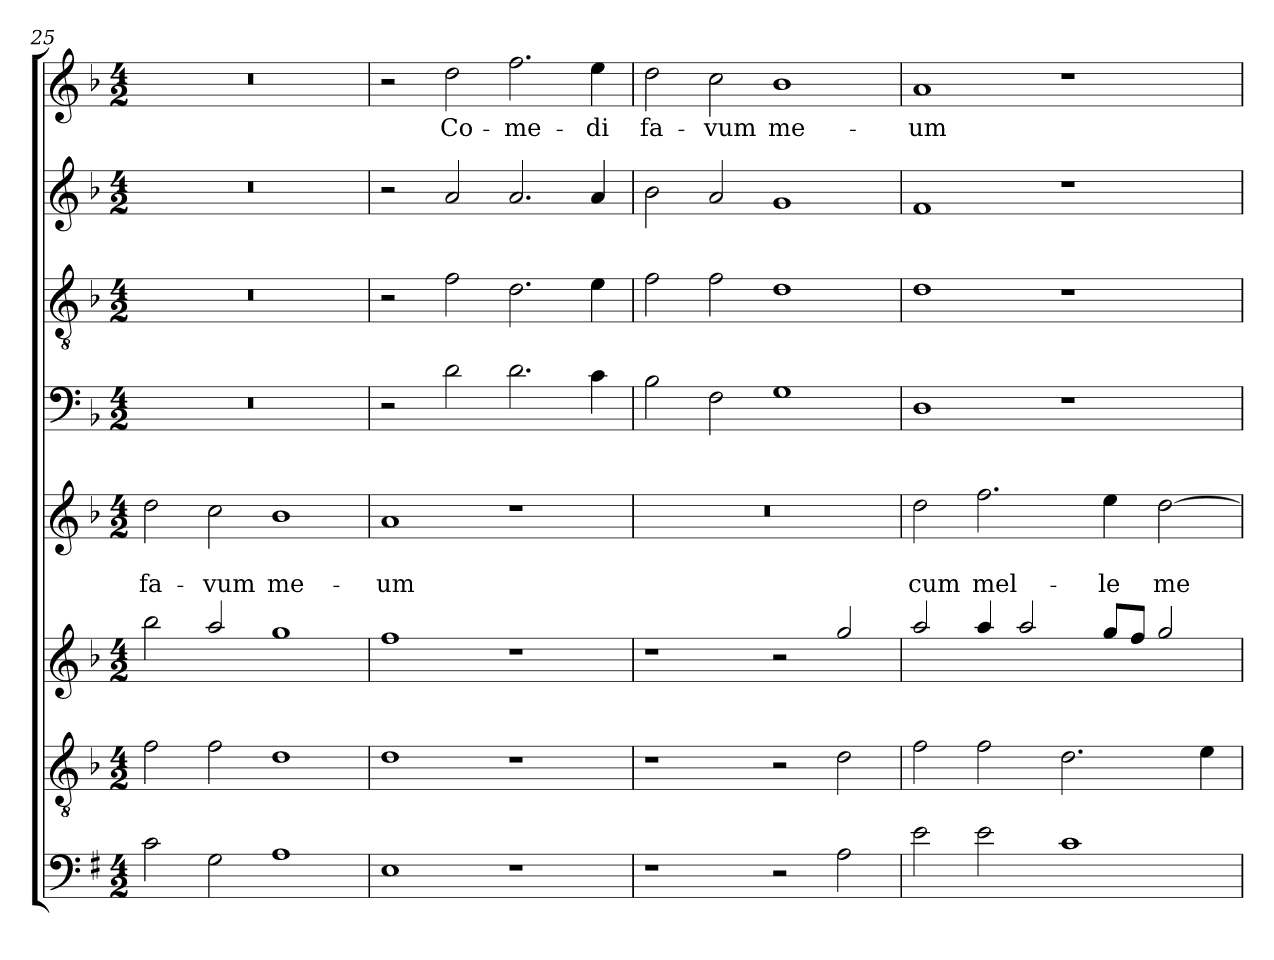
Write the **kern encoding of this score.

**kern	**kern	**kern	**kern	**text	**text	**kern	**kern	**kern	**kern	**text
*part8	*part7	*part6	*part5	*part5	*part5	*part4	*part3	*part2	*part1	*part1
*staff8	*staff7	*staff6	*staff5	*staff5	*staff5	*staff4	*staff3	*staff2	*staff1	*staff1
*clefF4	*clefGv2	*clefG2	*clefG2	*	*	*clefF4	*clefGv2	*clefG2	*clefG2	*
*ITrd1c2	*	*ITrd8c14	*	*	*	*	*	*	*	*
*k[b-]	*k[b-]	*k[b-]	*k[b-]	*	*	*k[b-]	*k[b-]	*k[b-]	*k[b-]	*
*d:	*d:	*d:	*d:	*	*	*d:	*d:	*d:	*d:	*
*M4/2	*M4/2	*M4/2	*M4/2	*	*	*M4/2	*M4/2	*M4/2	*M4/2	*
=25	=25	=25	=25	=25	=25	=25	=25	=25	=25	=25
!	!	!	!	!	!LO:LY:b	!	!	!	!	!
2B-\	2f\	2b-\	2dd\	.	fa-	0r	0r	0r	0r	.
!	!	!	!	!	!LO:LY:b	!	!	!	!	!
2F\	2f\	2a/	2cc\	.	-vum	.	.	.	.	.
!	!	!	!	!	!LO:LY:b	!	!	!	!	!
1G	1d	1g	1b-	.	me-	.	.	.	.	.
=26	=26	=26	=26	=26	=26	=26	=26	=26	=26	=26
!	!	!	!	!	!LO:LY:b	!	!	!	!	!
1D	1d	1f	1a	.	-um	2r	2r	2r	2r	.
!	!	!	!	!	!	!	!	!	!	!LO:LY:b
.	.	.	.	.	.	2d\	2f\	2a/	2dd\	Co-
!	!	!	!	!	!	!	!	!	!	!LO:LY:b
1r	1r	1r	1r	.	.	2.d\	2.d\	2.a/	2.ff\	-me-
!	!	!	!	!	!	!	!	!	!	!LO:LY:b
.	.	.	.	.	.	4c\	4e\	4a/	4ee\	-di
!!LO:PB:g=z
=27	=27	=27	=27	=27	=27	=27	=27	=27	=27	=27
!	!	!	!	!	!	!	!	!	!	!LO:LY:b
1r	1r	1r	0r	.	.	2B-\	2f\	2b-\	2dd\	fa-
!	!	!	!	!	!	!	!	!	!	!LO:LY:b
.	.	.	.	.	.	2F\	2f\	2a/	2cc\	-vum
!	!	!	!	!	!	!	!	!	!	!LO:LY:b
2r	2r	2r	.	.	.	1G	1d	1g	1b-	me-
2G\	2d\	2g/	.	.	.	.	.	.	.	.
=28	=28	=28	=28	=28	=28	=28	=28	=28	=28	=28
!	!	!	!	!	!LO:LY:b	!	!	!	!	!LO:LY:b
2d\	2f\	2a/	2dd\	.	cum	1D	1d	1f	1a	-um
!	!	!	!	!	!LO:LY:b	!	!	!	!	!
2d\	2f\	4a/	2.ff\	.	mel-	.	.	.	.	.
.	.	2a/	.	.	.	.	.	.	.	.
1B-	2.d\	.	.	.	.	1r	1r	1r	1r	.
!	!	!	!	!	!LO:LY:b	!	!	!	!	!
.	.	8g/L	4ee\	.	-le	.	.	.	.	.
.	.	8f/J	.	.	.	.	.	.	.	.
!	!	!	!	!	!LO:LY:b	!	!	!	!	!
.	.	2g/	[2dd\	.	me-	.	.	.	.	.
.	4e\	.	.	.	.	.	.	.	.	.
=	=	=	=	=	=	=	=	=	=	=
*-	*-	*-	*-	*-	*-	*-	*-	*-	*-	*-
